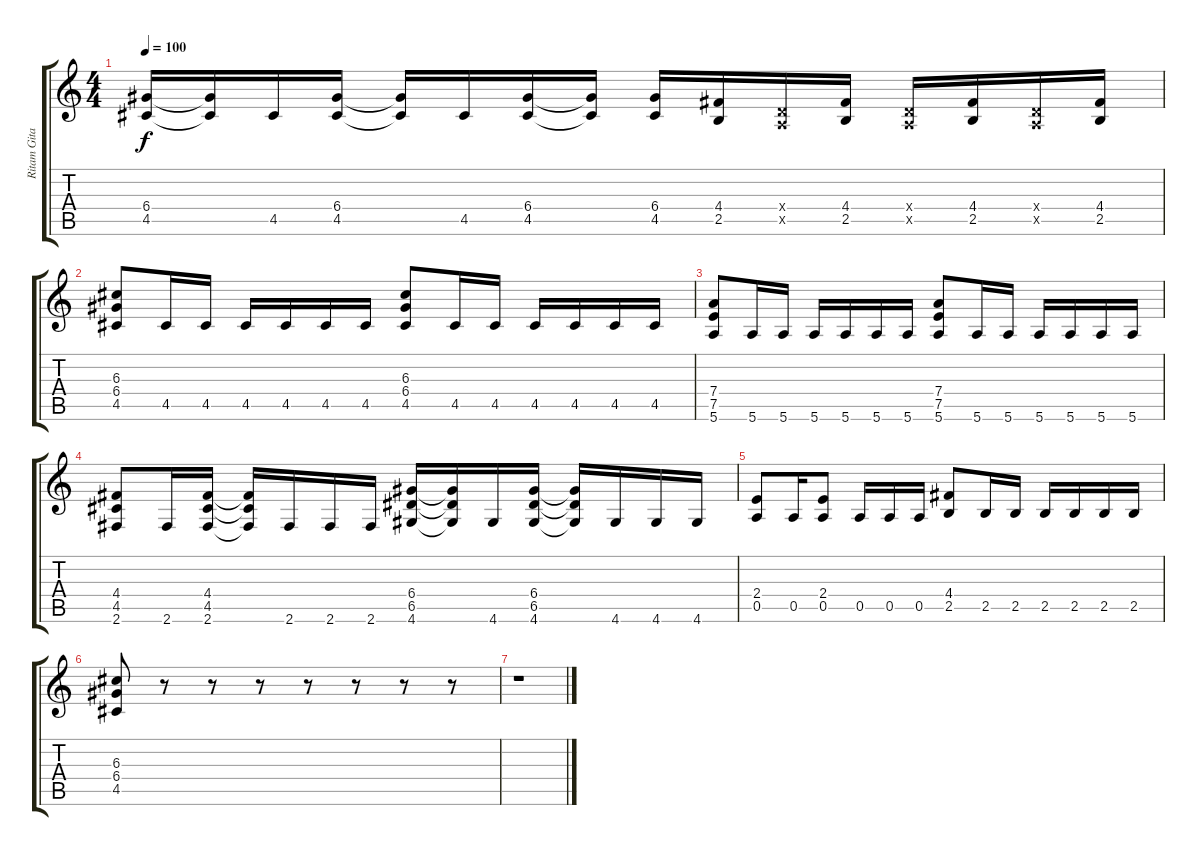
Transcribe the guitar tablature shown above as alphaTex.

\track ("Ritam Gitara" "Ritam Gita") {instrument distortionguitar}
\staff {score tabs}
\tuning (E4 B3 G3 D3 A2 E2) {hide}
\ts (4 4)
\tempo 100
\clef g2
\ks c
(6.4 4.5).16{dy f} (6.4{t} 4.5{t}).16 4.5.16 (6.4 4.5).16 (6.4{t} 4.5{t}).16 4.5.16 (6.4 4.5).16 (6.4{t} 4.5{t}).16 (6.4 4.5).16 (4.4 2.5).16 (0.4{x} 0.5{x}).16 (4.4 2.5).16 (0.4{x} 0.5{x}).16 (4.4 2.5).16 (0.4{x} 0.5{x}).16 (4.4 2.5).16 |
(6.3 6.4 4.5).8 4.5.16 4.5.16 4.5.16 4.5.16 4.5.16 4.5.16 (6.3 6.4 4.5).8 4.5.16 4.5.16 4.5.16 4.5.16 4.5.16 4.5.16 |
(7.4 7.5 5.6).8 5.6.16 5.6.16 5.6.16 5.6.16 5.6.16 5.6.16 (7.4 7.5 5.6).8 5.6.16 5.6.16 5.6.16 5.6.16 5.6.16 5.6.16 |
(4.4 4.5 2.6).8 2.6.16 (4.4 4.5 2.6).16 (4.4{t} 4.5{t} 2.6{t}).16 2.6.16 2.6.16 2.6.16 (6.4 6.5 4.6).16 (6.4{t} 6.5{t} 4.6{t}).16 4.6.16 (6.4 6.5 4.6).16 (6.4{t} 6.5{t} 4.6{t}).16 4.6.16 4.6.16 4.6.16 |
(2.4 0.5).8 0.5.16 (2.4 0.5).8 0.5.16 0.5.16 0.5.16 (4.4 2.5).8 2.5.16 2.5.16 2.5.16 2.5.16 2.5.16 2.5.16 |
(6.3 6.4 4.5).8 r.8 r.8 r.8 r.8 r.8 r.8 r.8 |
r.1
